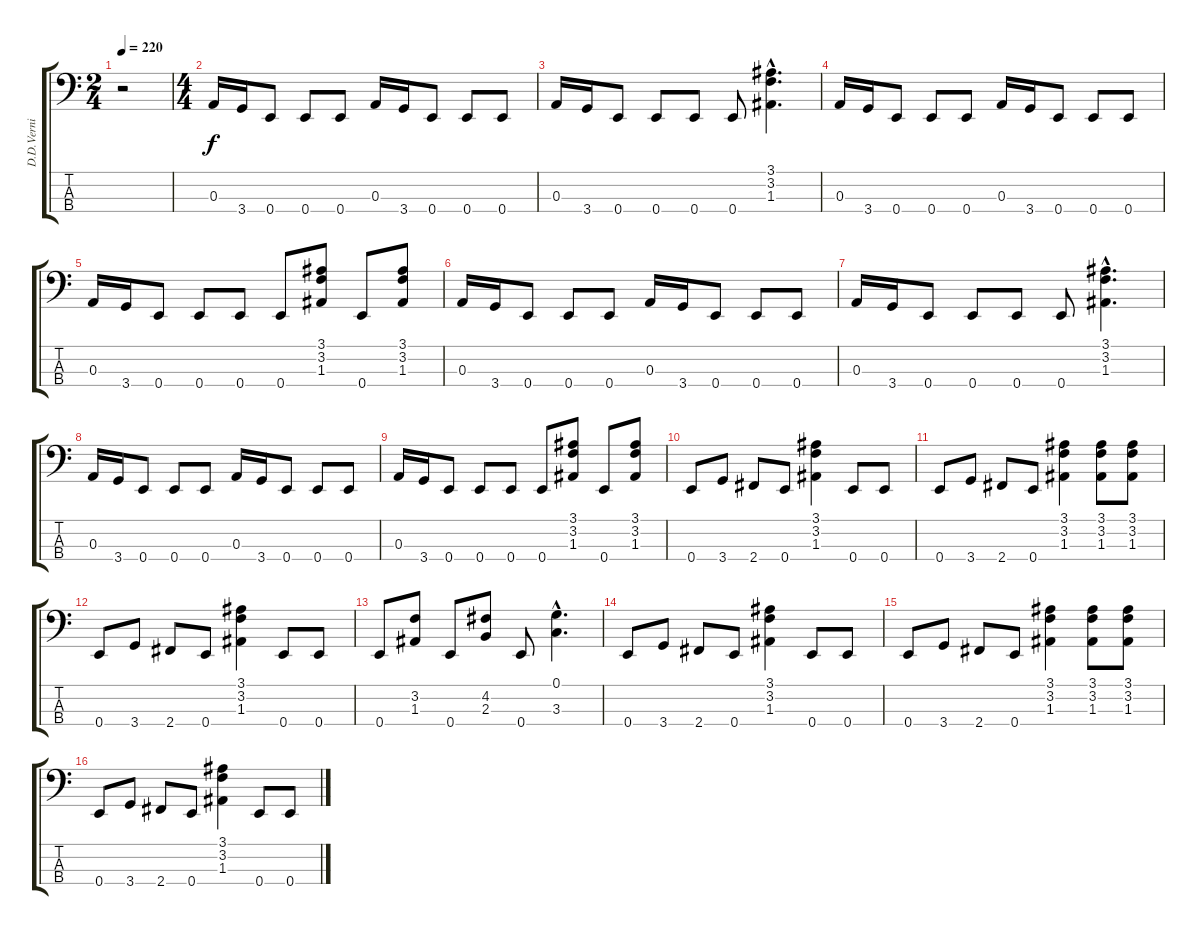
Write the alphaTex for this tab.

\track ("D.D.Verni - Bass" "D.D.Verni ") {instrument slapbass1}
\staff {score tabs}
\tuning (G2 D2 A1 E1) {hide}
\ts (2 4)
\tempo 220
\clef f4
\ks c
r.2{dy f} |
\ts (4 4)
0.3.16 3.4.16 0.4.8 0.4.8 0.4.8 0.3.16 3.4.16 0.4.8 0.4.8 0.4.8 |
0.3.16 3.4.16 0.4.8 0.4.8 0.4.8 0.4.8 (3.1{hac} 3.2{hac} 1.3{hac}).4{d} |
0.3.16 3.4.16 0.4.8 0.4.8 0.4.8 0.3.16 3.4.16 0.4.8 0.4.8 0.4.8 |
0.3.16 3.4.16 0.4.8 0.4.8 0.4.8 0.4.8 (3.1 3.2 1.3).8 0.4.8 (3.1 3.2 1.3).8 |
0.3.16 3.4.16 0.4.8 0.4.8 0.4.8 0.3.16 3.4.16 0.4.8 0.4.8 0.4.8 |
0.3.16 3.4.16 0.4.8 0.4.8 0.4.8 0.4.8 (3.1{hac} 3.2{hac} 1.3{hac}).4{d} |
0.3.16 3.4.16 0.4.8 0.4.8 0.4.8 0.3.16 3.4.16 0.4.8 0.4.8 0.4.8 |
0.3.16 3.4.16 0.4.8 0.4.8 0.4.8 0.4.8 (3.1 3.2 1.3).8 0.4.8 (3.1 3.2 1.3).8 |
0.4.8 3.4.8 2.4.8 0.4.8 (3.1 3.2 1.3).4 0.4.8 0.4.8 |
0.4.8 3.4.8 2.4.8 0.4.8 (3.1 3.2 1.3).4 (3.1 3.2 1.3).8 (3.1 3.2 1.3).8 |
0.4.8 3.4.8 2.4.8 0.4.8 (3.1 3.2 1.3).4 0.4.8 0.4.8 |
0.4.8 (3.2 1.3).8 0.4.8 (4.2 2.3).8 0.4.8 (0.1{hac} 3.3{hac}).4{d} |
0.4.8 3.4.8 2.4.8 0.4.8 (3.1 3.2 1.3).4 0.4.8 0.4.8 |
0.4.8 3.4.8 2.4.8 0.4.8 (3.1 3.2 1.3).4 (3.1 3.2 1.3).8 (3.1 3.2 1.3).8 |
0.4.8 3.4.8 2.4.8 0.4.8 (3.1 3.2 1.3).4 0.4.8 0.4.8
